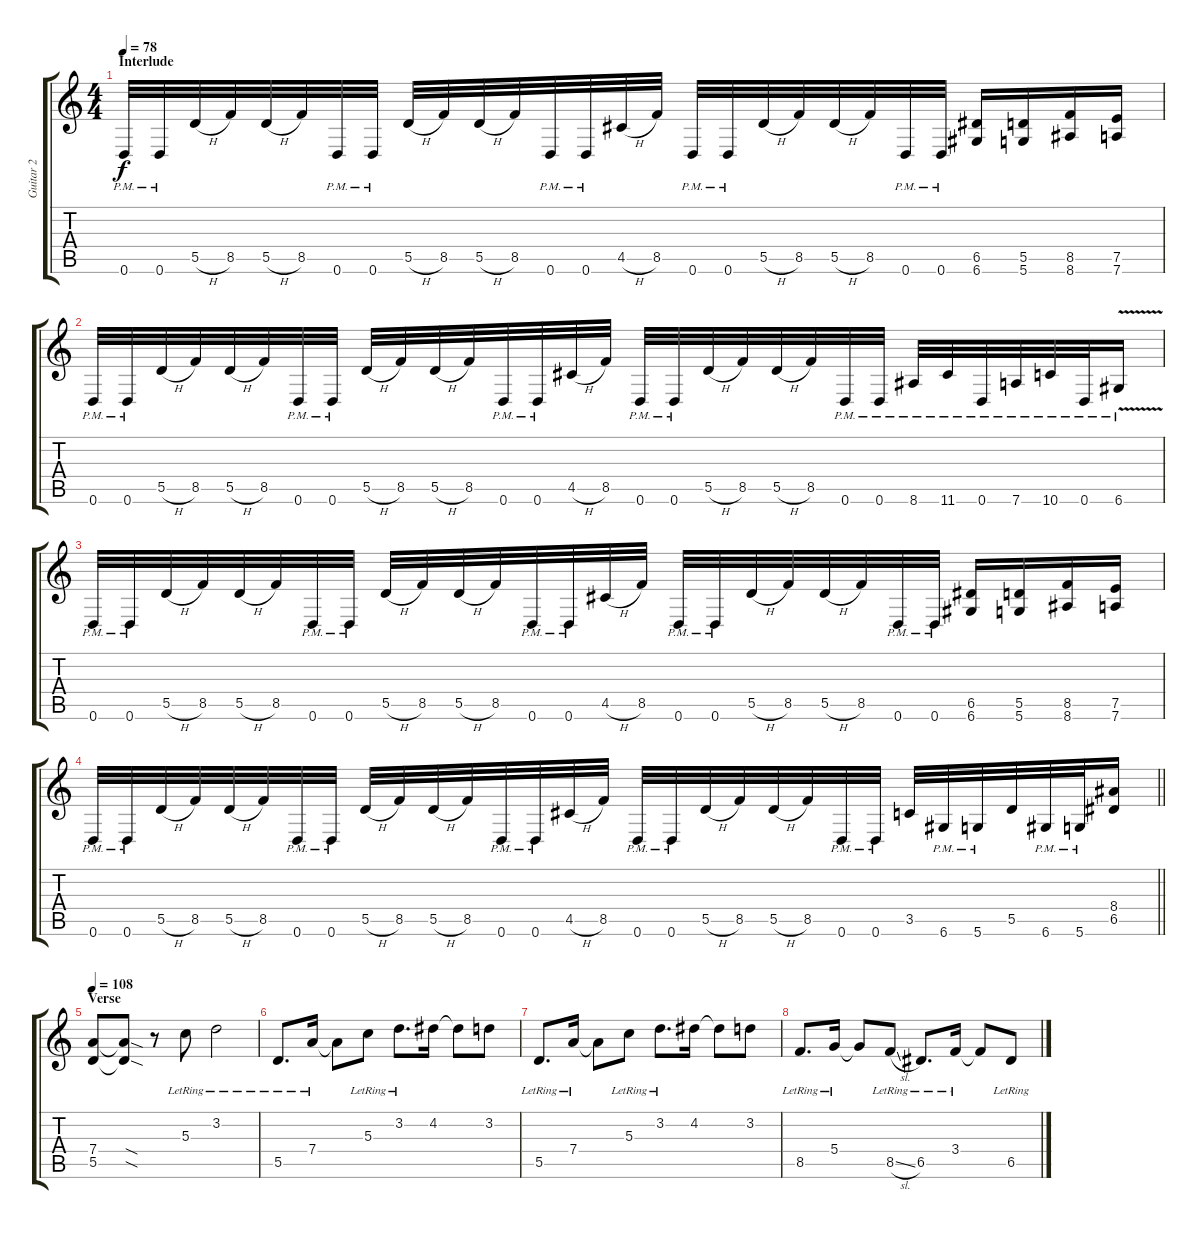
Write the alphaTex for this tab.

\track ("Guitar 2" "Guitar 2") {instrument distortionguitar}
\staff {score tabs}
\tuning (E4 B3 G3 D3 A2 D2) {hide}
\ts (4 4)
\section ("" "Interlude")
\tempo 78
\clef g2
\ks c
0.6{pm}.32{dy f} 0.6{pm}.32 5.5{h}.32 8.5.32 5.5{h}.32 8.5.32 0.6{pm}.32 0.6{pm}.32 5.5{h}.32 8.5.32 5.5{h}.32 8.5.32 0.6{pm}.32 0.6{pm}.32 4.5{h}.32 8.5.32 0.6{pm}.32 0.6{pm}.32 5.5{h}.32 8.5.32 5.5{h}.32 8.5.32 0.6{pm}.32 0.6{pm}.32 (6.5 6.6).16 (5.5 5.6).16 (8.5 8.6).16 (7.5 7.6).16 |
0.6{pm}.32 0.6{pm}.32 5.5{h}.32 8.5.32 5.5{h}.32 8.5.32 0.6{pm}.32 0.6{pm}.32 5.5{h}.32 8.5.32 5.5{h}.32 8.5.32 0.6{pm}.32 0.6{pm}.32 4.5{h}.32 8.5.32 0.6{pm}.32 0.6{pm}.32 5.5{h}.32 8.5.32 5.5{h}.32 8.5.32 0.6{pm}.32 0.6{pm}.32 8.6{pm}.32 11.6{pm}.32 0.6{pm}.32 7.6{pm}.32 10.6{pm}.32 0.6{pm}.32 6.6{v pm}.16 |
0.6{pm}.32 0.6{pm}.32 5.5{h}.32 8.5.32 5.5{h}.32 8.5.32 0.6{pm}.32 0.6{pm}.32 5.5{h}.32 8.5.32 5.5{h}.32 8.5.32 0.6{pm}.32 0.6{pm}.32 4.5{h}.32 8.5.32 0.6{pm}.32 0.6{pm}.32 5.5{h}.32 8.5.32 5.5{h}.32 8.5.32 0.6{pm}.32 0.6{pm}.32 (6.5 6.6).16 (5.5 5.6).16 (8.5 8.6).16 (7.5 7.6).16 |
\barLineRight lightlight
0.6{pm}.32 0.6{pm}.32 5.5{h}.32 8.5.32 5.5{h}.32 8.5.32 0.6{pm}.32 0.6{pm}.32 5.5{h}.32 8.5.32 5.5{h}.32 8.5.32 0.6{pm}.32 0.6{pm}.32 4.5{h}.32 8.5.32 0.6{pm}.32 0.6{pm}.32 5.5{h}.32 8.5.32 5.5{h}.32 8.5.32 0.6{pm}.32 0.6{pm}.32 3.5.32 6.6{pm}.32 5.6{pm}.32 5.5.32 6.6{pm}.32 5.6{pm}.32 (8.4 6.5).16 |
\section ("" "Verse")
\tempo 108
(7.4 5.5).8 (7.4{sod t} 5.5{sod t}).8 r.8 5.3{lr}.8 3.2{lr}.2 |
5.5{lr}.8{d} 7.4{lr}.16 7.4{t}.8 5.3{lr}.8 3.2{lr}.8{d} 4.2.16 4.2{t}.8 3.2.8 |
5.5{lr}.8{d} 7.4{lr}.16 7.4{t}.8 5.3{lr}.8 3.2{lr}.8{d} 4.2.16 4.2{t}.8 3.2.8 |
8.5{lr}.8{d} 5.4{lr}.16 5.4{t}.8 8.5{sl lr}.8 6.5{lr}.8{d} 3.4{lr}.16 3.4{t}.8 6.5{lr}.8
